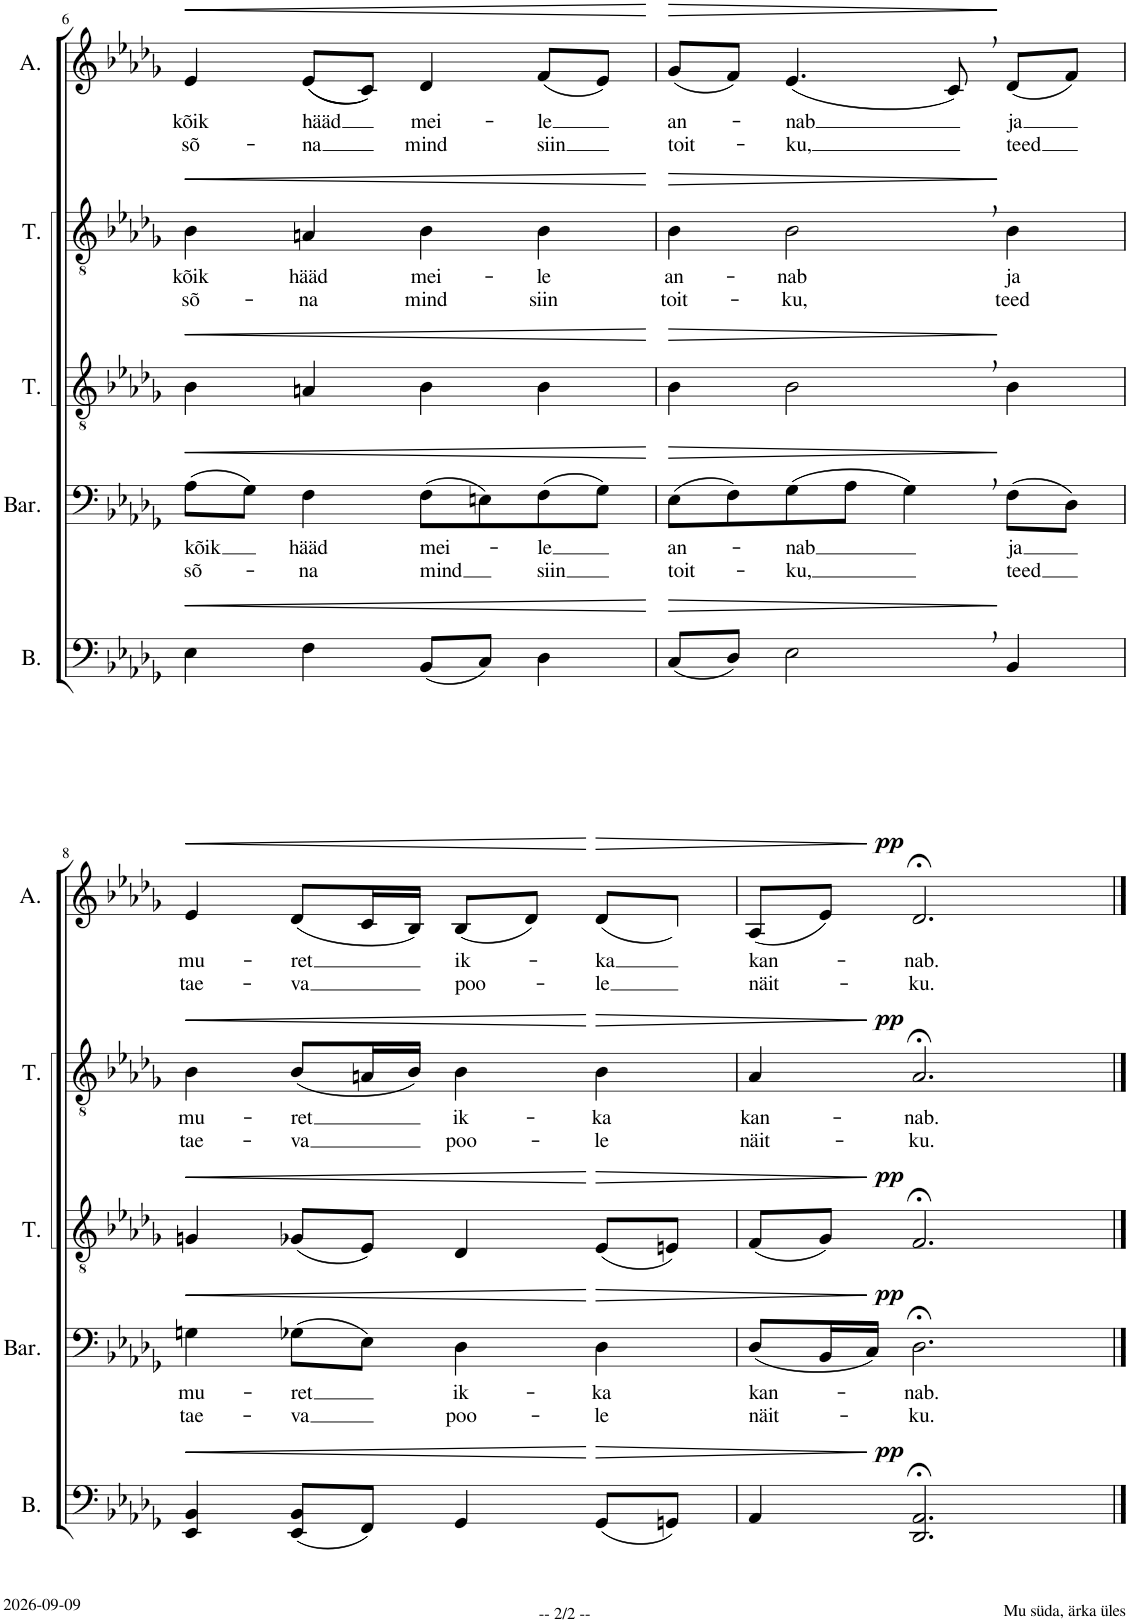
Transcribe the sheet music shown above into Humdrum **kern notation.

**kern	**dynam	**kern	**text	**text	**dynam	**kern	**dynam	**kern	**text	**text	**dynam	**kern	**text	**text	**dynam
*part5	*part5	*part4	*part4	*part4	*part4	*part3	*part3	*part2	*part2	*part2	*part2	*part1	*part1	*part1	*part1
*staff5	*staff5	*staff4	*staff4	*staff4	*staff4	*staff3	*staff3	*staff2	*staff2	*staff2	*staff2	*staff1	*staff1	*staff1	*staff1
*I"Bass	*	*I"Baritone	*	*	*	*I"Tenor	*	*I"Tenor	*	*	*	*I"Alto	*	*	*
*I'B.	*	*I'Bar.	*	*	*	*I'T.	*	*I'T.	*	*	*	*I'A.	*	*	*
!!LO:PB:g=z
*clefF4	*	*clefF4	*	*	*	*clefGv2	*	*clefGv2	*	*	*	*clefG2	*	*	*
*	*	*	*	*	*	*	*	*	*	*	*	*Trd1c2	*	*	*
*k[b-e-a-d-g-]	*	*k[b-e-a-d-g-]	*	*	*	*k[b-e-a-d-g-]	*	*k[b-e-a-d-g-]	*	*	*	*k[b-e-a-d-g-]	*	*	*
*M4/4	*	*M4/4	*	*	*	*M4/4	*	*M4/4	*	*	*	*M4/4	*	*	*
*met(c)	*	*met(c)	*	*	*	*met(c)	*	*met(c)	*	*	*	*met(c)	*	*	*
=6	=6	=6	=6	=6	=6	=6	=6	=6	=6	=6	=6	=6	=6	=6	=6
!	!LO:HP:b	!	!LO:LY:b	!LO:LY:b	!LO:HP:b	!	!LO:HP:b	!	!LO:LY:b	!LO:LY:b	!LO:HP:b	!	!LO:LY:b	!LO:LY:b	!LO:HP:b
4E-\	<	(8A-\L	kõik	sõ-	<	4B-\	<	4B-\	kõik	sõ-	<	4e-/	kõik	sõ-	<
.	.	8G-\J)	.	.	.	.	.	.	.	.	.	.	.	.	.
!	!	!	!LO:LY:b	!LO:LY:b	!	!	!	!	!LO:LY:b	!LO:LY:b	!	!	!LO:LY:b	!LO:LY:b	!
4F\	.	4F\	hääd	-na	.	4An/	.	4An/	hääd	-na	.	((8e-/L	hääd	-na	.
.	.	.	.	.	.	.	.	.	.	.	.	8c/J))	.	.	.
!	!	!	!LO:LY:b	!LO:LY:b	!	!	!	!	!LO:LY:b	!LO:LY:b	!	!	!LO:LY:b	!LO:LY:b	!
(8BB-/L	.	(8F\L	mei-	mind	.	4B-\	.	4B-\	mei-	mind	.	4d-/	mei-	mind	.
8C/J)	.	8En\)	.	.	.	.	.	.	.	.	.	.	.	.	.
!	!	!	!LO:LY:b	!LO:LY:b	!	!	!	!	!LO:LY:b	!LO:LY:b	!	!	!LO:LY:b	!LO:LY:b	!
4D-\	.	(8F\	-le	siin	.	4B-\	.	4B-\	-le	siin	.	(8f/L	-le	siin	.
.	.	8G-\J)	.	.	.	.	.	.	.	.	.	8e-/J)	.	.	.
.	[	.	.	.	[	.	[	.	.	.	[	.	.	.	[
=7	=7	=7	=7	=7	=7	=7	=7	=7	=7	=7	=7	=7	=7	=7	=7
!	!LO:HP:b	!	!LO:LY:b	!LO:LY:b	!LO:HP:b	!	!LO:HP:b	!	!LO:LY:b	!LO:LY:b	!LO:HP:b	!	!LO:LY:b	!LO:LY:b	!LO:HP:b
(8C/L	>	(8E-\L	an-	toit-	>	4B-\	>	4B-\	an-	toit-	>	(8g-/L	an-	toit-	>
8D-/J)	.	8F\)	.	.	.	.	.	.	.	.	.	8f/J)	.	.	.
!	!	!	!LO:LY:b	!LO:LY:b	!	!	!	!	!LO:LY:b	!LO:LY:b	!	!	!LO:LY:b	!LO:LY:b	!
2E-,\	.	(8G-\	-nab	-ku,	.	2B-,\	.	2B-,\	-nab	-ku,	.	(4.e-/	-nab	-ku,	.
.	.	8A-\J	.	.	.	.	.	.	.	.	.	.	.	.	.
.	.	4G-,\)	.	.	.	.	.	.	.	.	.	.	.	.	.
.	.	.	.	.	.	.	.	.	.	.	.	8c,/)	.	.	.
!	!	!	!LO:LY:b	!LO:LY:b	!	!	!	!	!LO:LY:b	!LO:LY:b	!	!	!LO:LY:b	!LO:LY:b	!
4BB-/	]	(8F\L	ja	teed	]	4B-\	]	4B-\	ja	teed	]	(8d-/L	ja	teed	]
.	.	8D-\J)	.	.	.	.	.	.	.	.	.	8f/J)	.	.	.
!!LO:LB:g=z
=8	=8	=8	=8	=8	=8	=8	=8	=8	=8	=8	=8	=8	=8	=8	=8
!	!LO:HP:b	!	!LO:LY:b	!LO:LY:b	!LO:HP:b	!	!LO:HP:b	!	!LO:LY:b	!LO:LY:b	!LO:HP:b	!	!LO:LY:b	!LO:LY:b	!LO:HP:b
4EE-/ 4BB-/	<	4Gn\	mu-	tae-	<	4Gn/	<	4B-\	mu-	tae-	<	4e-/	mu-	tae-	<
!	!	!	!LO:LY:b	!LO:LY:b	!	!	!	!	!LO:LY:b	!LO:LY:b	!	!	!LO:LY:b	!LO:LY:b	!
(8EE-/ 8BB-/L	.	(8G-X\L	-ret	-va	.	(8G-X/L	.	(8B-/L	-ret	-va	.	(8d-/L	-ret	-va	.
8FF/J)	.	8E-\J)	.	.	.	8E-/J)	.	16An/L	.	.	.	16c/L	.	.	.
.	.	.	.	.	.	.	.	16B-/JJ)	.	.	.	16B-/JJ)	.	.	.
!	!	!	!LO:LY:b	!LO:LY:b	!	!	!	!	!LO:LY:b	!LO:LY:b	!	!	!LO:LY:b	!LO:LY:b	!
4GG-/	.	4D-\	ik-	poo-	.	4D-/	.	4B-\	ik-	poo-	.	(8B-/L	-ik-	poo-	.
.	.	.	.	.	.	.	.	.	.	.	.	8d-/J)	.	.	.
!	!LO:HP:n=1:b	!	!LO:LY:b	!LO:LY:b	!LO:HP:n=1:b	!	!LO:HP:n=1:b	!	!LO:LY:b	!LO:LY:b	!LO:HP:n=1:b	!	!LO:LY:b	!LO:LY:b	!LO:HP:n=1:b
(8GG-/L	[ >	4D-\	-ka	-le	[ >	(8E-/L	[ >	4B-\	-ka	-le	[ >	(8d-/L	-ka	-le	[ >
8GGn/J)	.	.	.	.	.	8En/J)	.	.	.	.	.	8B-/J)	.	.	.
=9	=9	=9	=9	=9	=9	=9	=9	=9	=9	=9	=9	=9	=9	=9	=9
!	!	!	!LO:LY:b	!LO:LY:b	!	!	!	!	!LO:LY:b	!LO:LY:b	!	!	!LO:LY:b	!LO:LY:b	!
4AA-/	.	(8D-/L	kan-	näit-	.	(8F/L	.	4A-/	kan-	näit-	.	(8A-/L	kan-	näit-	.
.	.	16BB-/L	.	.	.	8G-/J)	.	.	.	.	.	8e-/J)	.	.	.
.	.	16C/JJ)	.	.	.	.	.	.	.	.	.	.	.	.	.
!	!LO:DY:n=1:a	!	!LO:LY:b	!LO:LY:b	!LO:DY:n=1:a	!	!LO:DY:n=1:a	!	!LO:LY:b	!LO:LY:b	!LO:DY:n=1:a	!	!LO:LY:b	!LO:LY:b	!LO:DY:n=1:a
2.DD-/;< 2.AA-/;<	] pp	2.D-;<\	-nab.	-ku.	] pp	2.F;</	] pp	2.A-;</	-nab.	-ku.	] pp	2.d-;</	-nab.	-ku.	] pp
==	==	==	==	==	==	==	==	==	==	==	==	==	==	==	==
*-	*-	*-	*-	*-	*-	*-	*-	*-	*-	*-	*-	*-	*-	*-	*-
